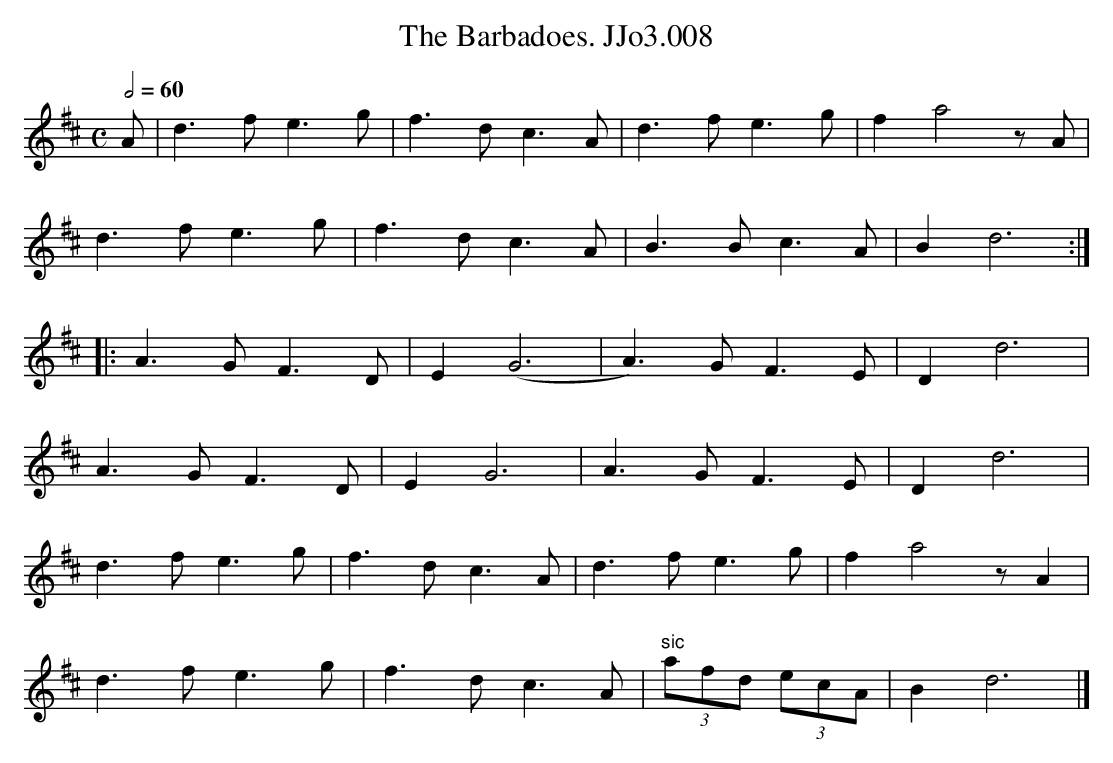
X:1
T:Barbadoes. JJo3.008, The
M:C
L:1/4
Q:1/2=60
K:D
A/ | d>f e>g | f>d c>A | d>f e>g | f a2 z/A/ |
d>f e>g | f>d c>A | B>B c>A | B d3 :|
|: A>G F>D | E (G3 | A>)G F>E | Dd3 |
A>G F>D | E G3 | A>G F>E | D d3 |
d>f e>g | f>d c>A | d>f e>g | f a2 z/A |
d>f e>g | f>d c>A | "sic"(3a/f/d/ (3e/c/A/ | B d3 |]
